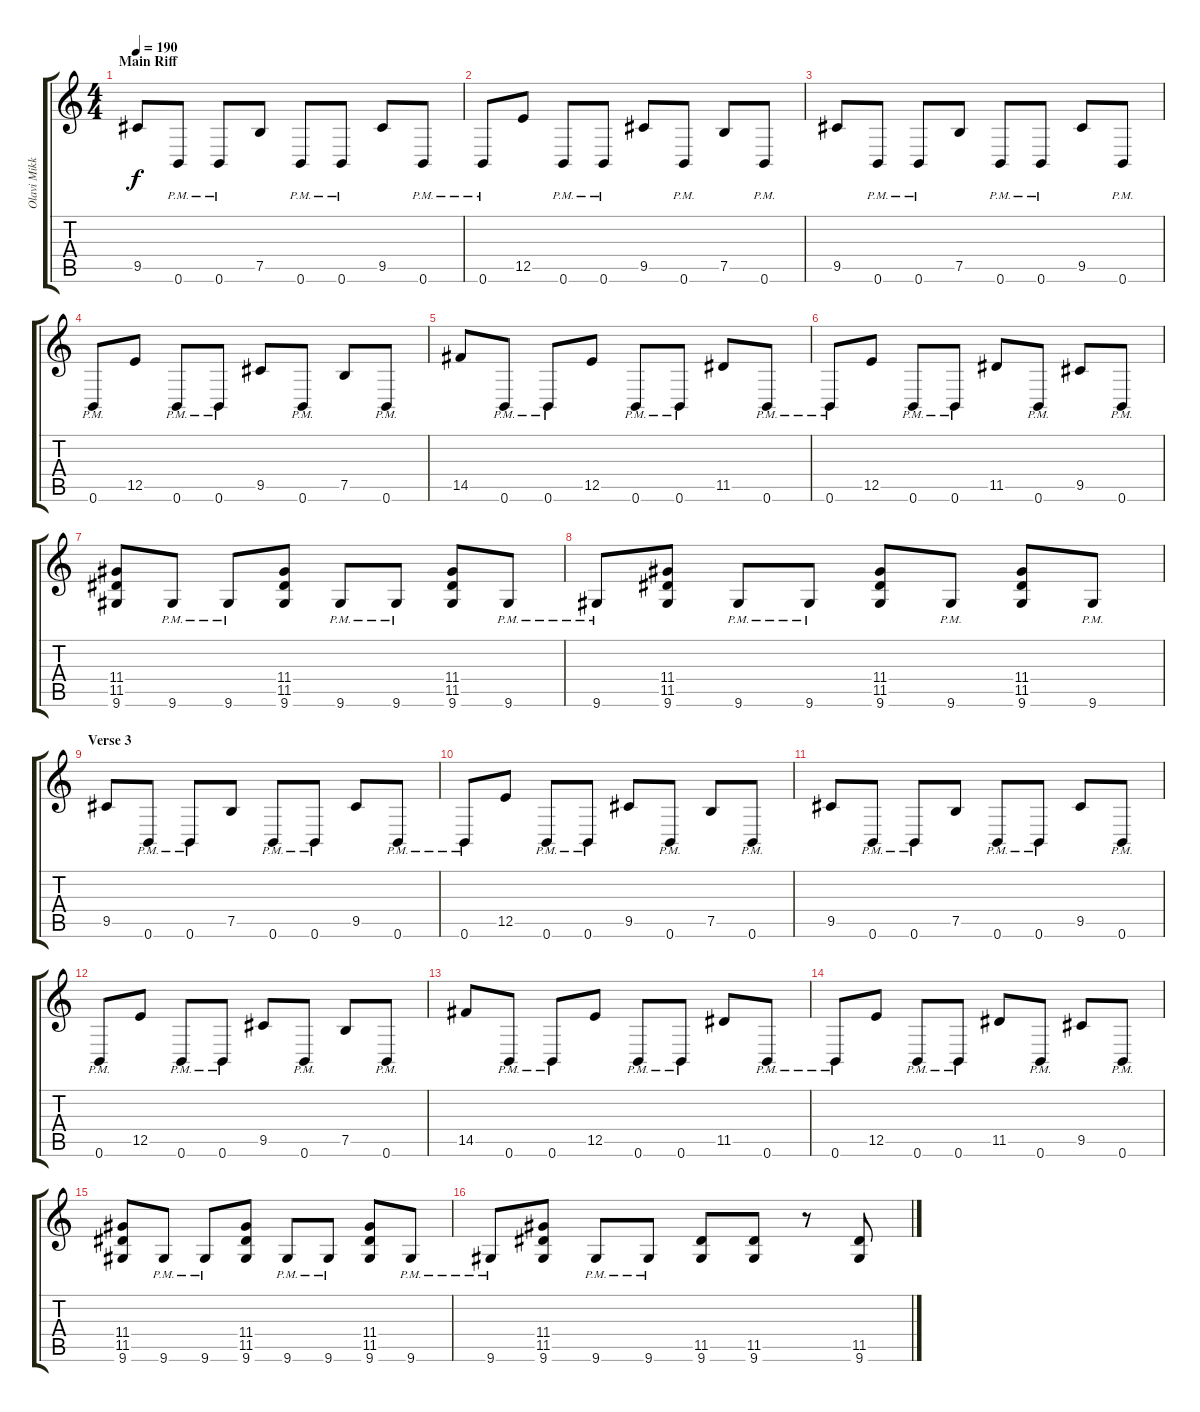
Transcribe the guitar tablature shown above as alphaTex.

\track ("Olavi Mikkonen" "Olavi Mikk") {instrument distortionguitar}
\staff {score tabs}
\tuning (B3 Gb3 D3 A2 E2 B1) {hide}
\ts (4 4)
\section ("" "Main Riff")
\tempo 190
\clef g2
\ks c
9.5.8{dy f} 0.6{pm}.8 0.6{pm}.8 7.5.8 0.6{pm}.8 0.6{pm}.8 9.5.8 0.6{pm}.8 |
0.6{pm}.8 12.5.8 0.6{pm}.8 0.6{pm}.8 9.5.8 0.6{pm}.8 7.5.8 0.6{pm}.8 |
9.5.8 0.6{pm}.8 0.6{pm}.8 7.5.8 0.6{pm}.8 0.6{pm}.8 9.5.8 0.6{pm}.8 |
0.6{pm}.8 12.5.8 0.6{pm}.8 0.6{pm}.8 9.5.8 0.6{pm}.8 7.5.8 0.6{pm}.8 |
14.5.8 0.6{pm}.8 0.6{pm}.8 12.5.8 0.6{pm}.8 0.6{pm}.8 11.5.8 0.6{pm}.8 |
0.6{pm}.8 12.5.8 0.6{pm}.8 0.6{pm}.8 11.5.8 0.6{pm}.8 9.5.8 0.6{pm}.8 |
(11.4 11.5 9.6).8 9.6{pm}.8 9.6{pm}.8 (11.4 11.5 9.6).8 9.6{pm}.8 9.6{pm}.8 (11.4 11.5 9.6).8 9.6{pm}.8 |
9.6{pm}.8 (11.4 11.5 9.6).8 9.6{pm}.8 9.6{pm}.8 (11.4 11.5 9.6).8 9.6{pm}.8 (11.4 11.5 9.6).8 9.6{pm}.8 |
\section ("" "Verse 3")
9.5.8 0.6{pm}.8 0.6{pm}.8 7.5.8 0.6{pm}.8 0.6{pm}.8 9.5.8 0.6{pm}.8 |
0.6{pm}.8 12.5.8 0.6{pm}.8 0.6{pm}.8 9.5.8 0.6{pm}.8 7.5.8 0.6{pm}.8 |
9.5.8 0.6{pm}.8 0.6{pm}.8 7.5.8 0.6{pm}.8 0.6{pm}.8 9.5.8 0.6{pm}.8 |
0.6{pm}.8 12.5.8 0.6{pm}.8 0.6{pm}.8 9.5.8 0.6{pm}.8 7.5.8 0.6{pm}.8 |
14.5.8 0.6{pm}.8 0.6{pm}.8 12.5.8 0.6{pm}.8 0.6{pm}.8 11.5.8 0.6{pm}.8 |
0.6{pm}.8 12.5.8 0.6{pm}.8 0.6{pm}.8 11.5.8 0.6{pm}.8 9.5.8 0.6{pm}.8 |
(11.4 11.5 9.6).8 9.6{pm}.8 9.6{pm}.8 (11.4 11.5 9.6).8 9.6{pm}.8 9.6{pm}.8 (11.4 11.5 9.6).8 9.6{pm}.8 |
9.6{pm}.8 (11.4 11.5 9.6).8 9.6{pm}.8 9.6{pm}.8 (11.5 9.6).8 (11.5 9.6).8 r.8 (11.5 9.6).8
